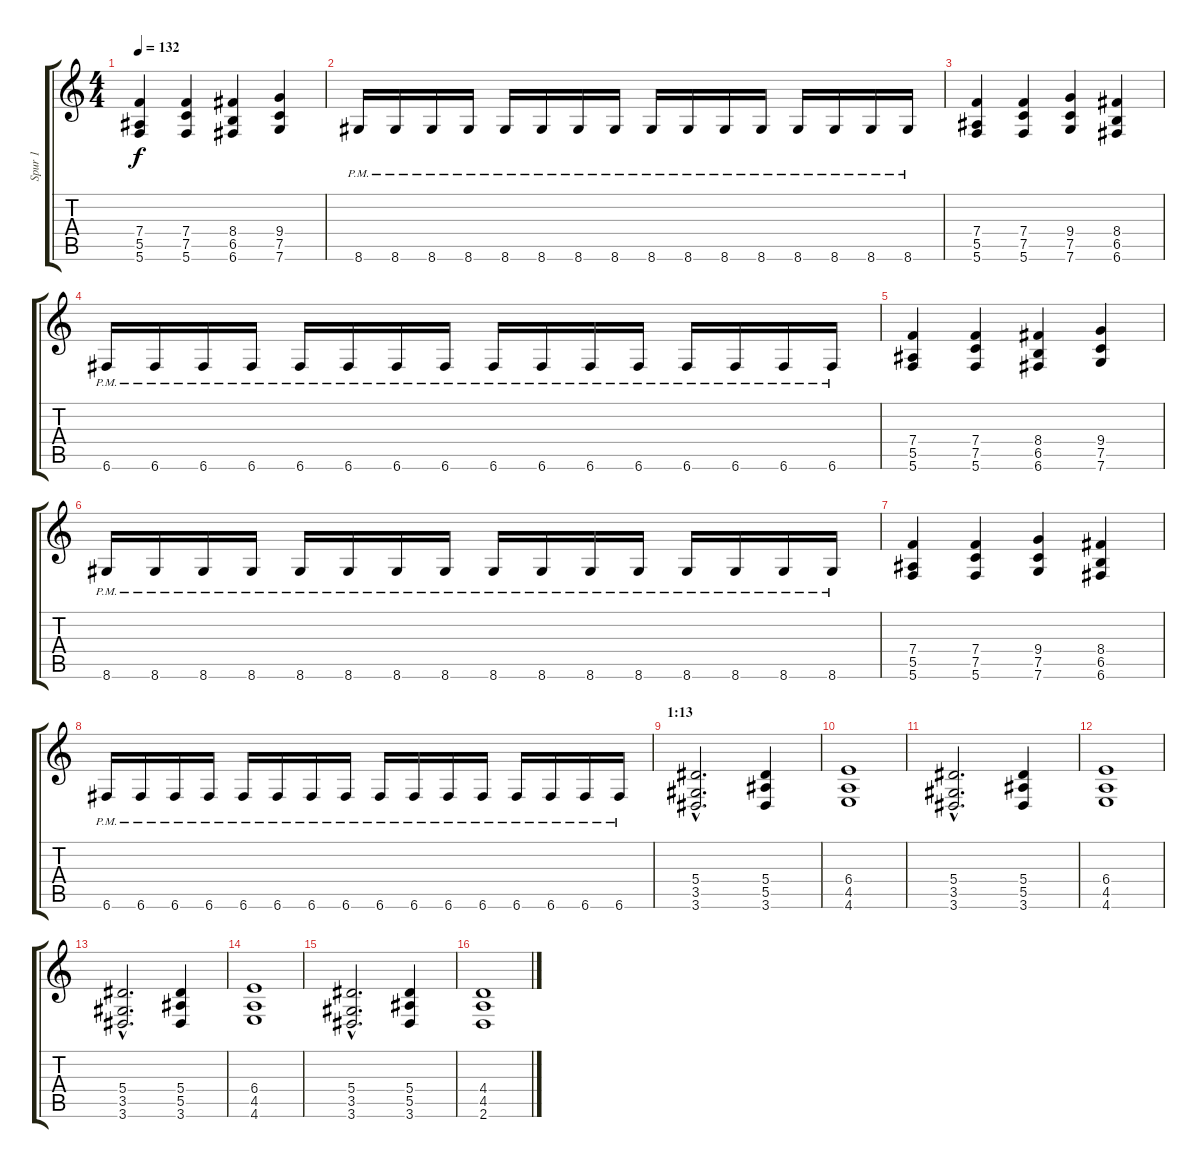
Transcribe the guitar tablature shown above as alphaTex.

\track ("Spur 1" "Spur 1") {instrument distortionguitar}
\staff {score tabs}
\tuning (C4 G3 Eb3 Bb2 F2 C2) {hide}
\ts (4 4)
\tempo 132
\clef g2
\ks c
(7.4 5.5 5.6).4{dy f} (7.4 7.5 5.6).4 (8.4 6.5 6.6).4 (9.4 7.5 7.6).4 |
8.6{pm}.16 8.6{pm}.16 8.6{pm}.16 8.6{pm}.16 8.6{pm}.16 8.6{pm}.16 8.6{pm}.16 8.6{pm}.16 8.6{pm}.16 8.6{pm}.16 8.6{pm}.16 8.6{pm}.16 8.6{pm}.16 8.6{pm}.16 8.6{pm}.16 8.6{pm}.16 |
(7.4 5.5 5.6).4 (7.4 7.5 5.6).4 (9.4 7.5 7.6).4 (8.4 6.5 6.6).4 |
6.6{pm}.16 6.6{pm}.16 6.6{pm}.16 6.6{pm}.16 6.6{pm}.16 6.6{pm}.16 6.6{pm}.16 6.6{pm}.16 6.6{pm}.16 6.6{pm}.16 6.6{pm}.16 6.6{pm}.16 6.6{pm}.16 6.6{pm}.16 6.6{pm}.16 6.6{pm}.16 |
(7.4 5.5 5.6).4 (7.4 7.5 5.6).4 (8.4 6.5 6.6).4 (9.4 7.5 7.6).4 |
8.6{pm}.16 8.6{pm}.16 8.6{pm}.16 8.6{pm}.16 8.6{pm}.16 8.6{pm}.16 8.6{pm}.16 8.6{pm}.16 8.6{pm}.16 8.6{pm}.16 8.6{pm}.16 8.6{pm}.16 8.6{pm}.16 8.6{pm}.16 8.6{pm}.16 8.6{pm}.16 |
(7.4 5.5 5.6).4 (7.4 7.5 5.6).4 (9.4 7.5 7.6).4 (8.4 6.5 6.6).4 |
6.6{pm}.16 6.6{pm}.16 6.6{pm}.16 6.6{pm}.16 6.6{pm}.16 6.6{pm}.16 6.6{pm}.16 6.6{pm}.16 6.6{pm}.16 6.6{pm}.16 6.6{pm}.16 6.6{pm}.16 6.6{pm}.16 6.6{pm}.16 6.6{pm}.16 6.6{pm}.16 |
\section ("" "1:13")
(5.4{hac} 3.5{hac} 3.6{hac}).2{d} (5.4 5.5 3.6).4 |
(6.4 4.5 4.6).1 |
(5.4{hac} 3.5{hac} 3.6{hac}).2{d} (5.4 5.5 3.6).4 |
(6.4 4.5 4.6).1 |
(5.4{hac} 3.5{hac} 3.6{hac}).2{d} (5.4 5.5 3.6).4 |
(6.4 4.5 4.6).1 |
(5.4{hac} 3.5{hac} 3.6{hac}).2{d} (5.4 5.5 3.6).4 |
(4.4 4.5 2.6).1
